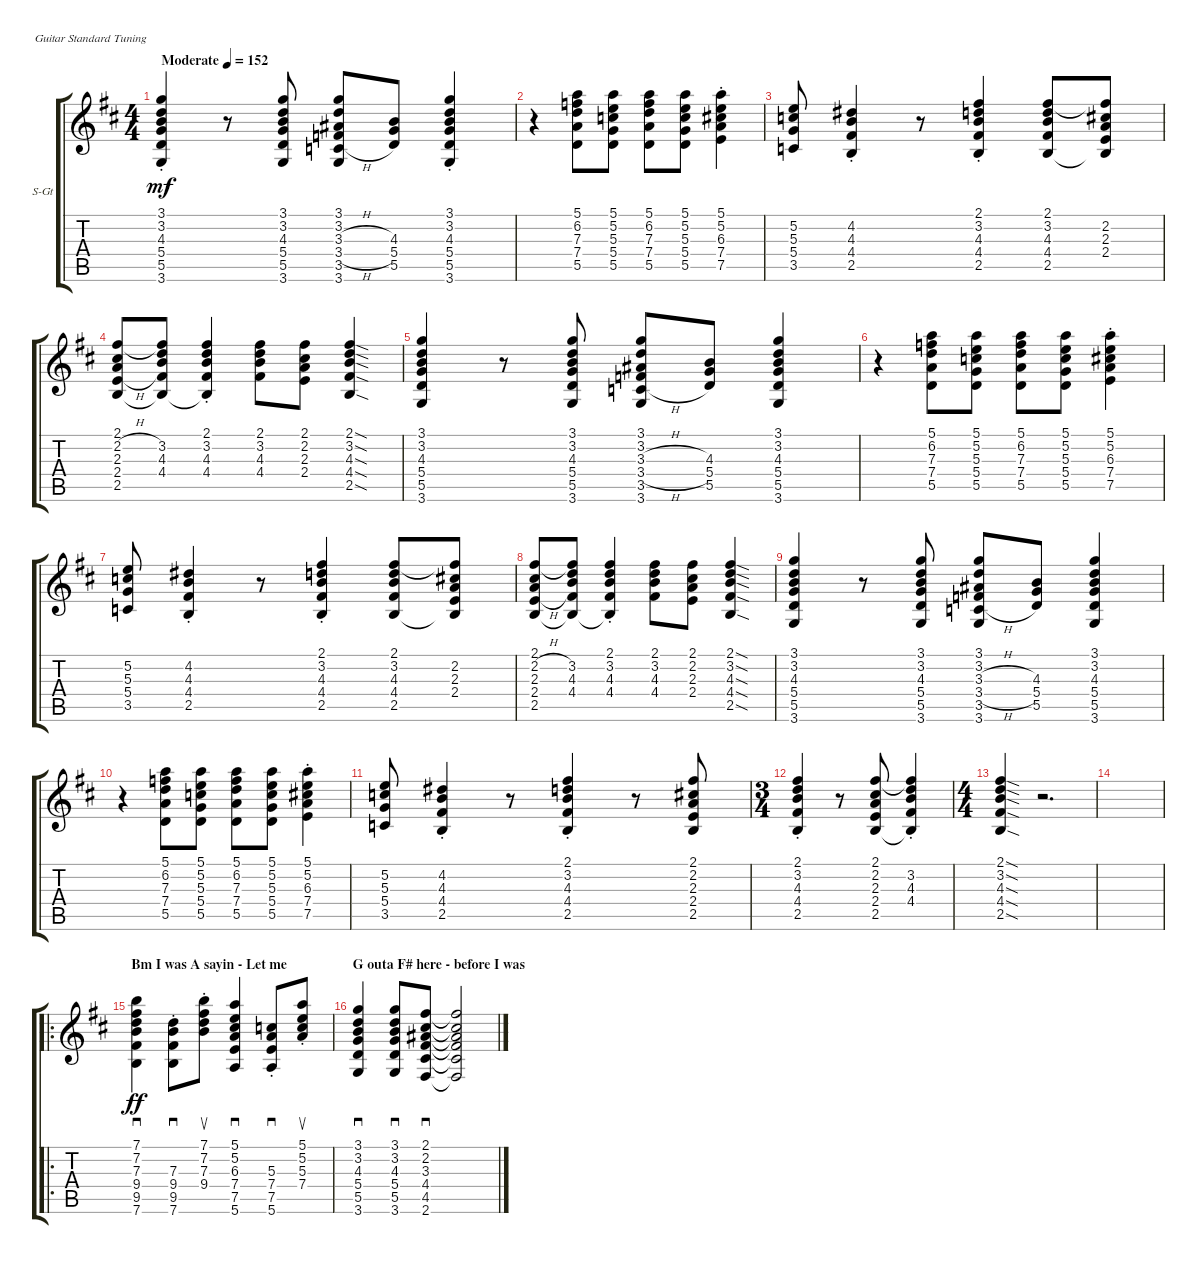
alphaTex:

\bracketExtendMode groupsimilarinstruments
\firstSystemTrackNameOrientation horizontal
\otherSystemsTrackNameOrientation horizontal
\track ("Guitar - Ivan Julian" "S-Gt") {instrument acousticguitarsteel}
\staff {score tabs}
\tuning (E4 B3 G3 D3 A2 E2)
\ts (4 4)
\beaming (8 2 2 2 2)
\tempo (152 "Moderate")
\clef g2
\ks d
(3.1{st} 3.2{st} 4.3{st} 5.4{st} 5.5{st} 3.6{st}).4{dy mf instrument acousticguitarsteel} r.8 (3.1 3.2 4.3 5.4 5.5 3.6).8 (3.1 3.2 3.3{h} 3.4{h} 3.5{h} 3.6).8 (4.3 5.4 5.5).8 (3.1{st} 3.2{st} 4.3{st} 5.4{st} 5.5{st} 3.6{st}).4 |
r.4 (5.1 6.2 7.3 7.4 5.5).8 (5.1 5.2 5.3 5.4 5.5).8 (5.1 6.2 7.3 7.4 5.5).8 (5.1 5.2 5.3 5.4 5.5).8 (5.1{st} 5.2{st} 6.3{st} 7.4{st} 7.5{st}).4 |
(5.2 5.3 5.4 3.5).8 (4.2{st} 4.3{st} 4.4{st} 2.5).4 r.8 (2.1{st} 3.2{st} 4.3{st} 4.4{st} 2.5{st}).4 (2.1 3.2 4.3 4.4 2.5).8 (2.1{t} 2.2 2.3 2.4 2.5{t}).8 |
(2.1 2.2{h} 2.3{h} 2.4{h} 2.5).8 (2.1{t} 3.2 4.3 4.4 2.5{t}).8 (2.1{st} 3.2{st} 4.3{st} 4.4{st} 2.5{st t}).4 (2.1 3.2 4.3 4.4).8 (2.1 2.2 2.3 2.4).8 (2.1{sod} 3.2{sod} 4.3{sod} 4.4{sod} 2.5{sod}).4 |
(3.1 3.2 4.3 5.4 5.5 3.6).4 r.8 (3.1 3.2 4.3 5.4 5.5 3.6).8 (3.1 3.2 3.3{h} 3.4{h} 3.5{h} 3.6).8 (4.3 5.4 5.5).8 (3.1 3.2 4.3 5.4 5.5 3.6).4 |
r.4 (5.1 6.2 7.3 7.4 5.5).8 (5.1 5.2 5.3 5.4 5.5).8 (5.1 6.2 7.3 7.4 5.5).8 (5.1 5.2 5.3 5.4 5.5).8 (5.1{st} 5.2{st} 6.3{st} 7.4{st} 7.5{st}).4 |
(5.2 5.3 5.4 3.5).8 (4.2{st} 4.3{st} 4.4{st} 2.5).4 r.8 (2.1{st} 3.2{st} 4.3{st} 4.4{st} 2.5{st}).4 (2.1 3.2 4.3 4.4 2.5).8 (2.1{t} 2.2 2.3 2.4 2.5{t}).8 |
(2.1 2.2{h} 2.3{h} 2.4{h} 2.5).8 (2.1{t} 3.2 4.3 4.4 2.5{t}).8 (2.1{st} 3.2{st} 4.3{st} 4.4{st} 2.5{st t}).4 (2.1 3.2 4.3 4.4).8 (2.1 2.2 2.3 2.4).8 (2.1{sod} 3.2{sod} 4.3{sod} 4.4{sod} 2.5{sod}).4 |
\scale
0.270778 (3.1 3.2 4.3 5.4 5.5 3.6).4 r.8 (3.1 3.2 4.3 5.4 5.5 3.6).8 (3.1 3.2 3.3{h} 3.4{h} 3.5{h} 3.6).8 (4.3 5.4 5.5).8 (3.1 3.2 4.3 5.4 5.5 3.6).4 |
\scale
0.195456 r.4 (5.1 6.2 7.3 7.4 5.5).8 (5.1 5.2 5.3 5.4 5.5).8 (5.1 6.2 7.3 7.4 5.5).8 (5.1 5.2 5.3 5.4 5.5).8 (5.1{st} 5.2{st} 6.3{st} 7.4{st} 7.5{st}).4 |
\scale
0.213319 (5.2 5.3 5.4 3.5).8 (4.2{st} 4.3{st} 4.4{st} 2.5).4 r.8 (2.1{st} 3.2{st} 4.3{st} 4.4{st} 2.5{st}).4 r.8 (2.1 2.2 2.3 2.4 2.5).8 |
\ts (3 4)
\scale
0.167018 (2.1{st} 3.2{st} 4.3{st} 4.4{st} 2.5{st}).4 r.8 (2.1 2.2 2.3 2.4 2.5).8 (2.1{st t} 3.2{st} 4.3{st} 4.4{st} 2.5{st t}).4 |
\ts (4 4)
\scale
0.101812 (2.1{sod} 3.2{sod} 4.3{sod} 4.4{sod} 2.5{sod}).4 r.2{d} |
\scale
0.052162 |
\ro
\section ("" "Bm I was A sayin - Let me")
(7.6 9.5 9.4 7.3 7.2 7.1).4{sd dy ff} (7.6{st} 9.5{st} 9.4{st} 7.3{st}).8{sd} (9.4{st} 7.3{st} 7.2{st} 7.1{st}).8{su} (5.6 7.5 7.4 6.3 5.2 5.1).4{sd} (5.6{st} 7.5{st} 7.4{st} 5.3{st}).8{sd} (7.4{st} 5.3{st} 5.2{st} 5.1{st}).8{su} |
\section ("" "G outa F# here - before I was")
(3.6 5.5 5.4 4.3 3.2 3.1).4{sd} (3.6 5.5 5.4 4.3 3.2 3.1).8{sd} (2.6 4.5 4.4 3.3 2.2 2.1).8{sd} (2.6{t} 4.5{t} 4.4{t} 3.3{t} 2.2{t} 2.1{t}).2
